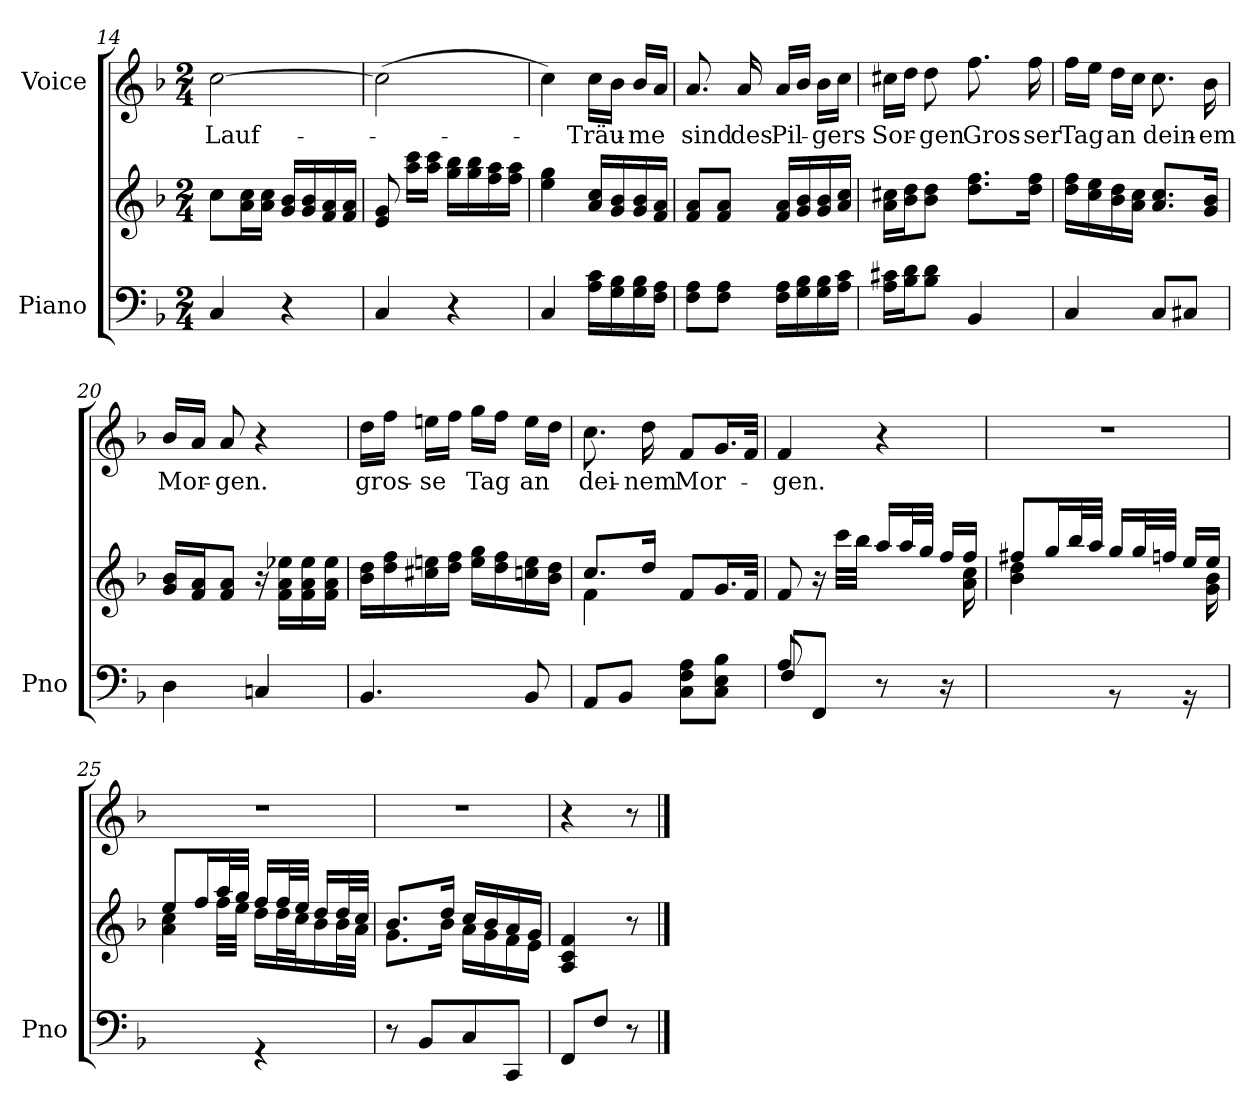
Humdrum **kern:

**kern	**kern	**kern	**text
*part2	*part2	*part1	*part1
*staff3	*staff2	*staff1	*staff1
*I"Piano	*	*I"Voice	*
*I'Pno	*	*	*
*clefF4	*clefG2	*clefG2	*
*k[b-]	*k[b-]	*k[b-]	*
*M2/4	*M2/4	*M2/4	*
=14	=14	=14	=14
!	!	!	!LO:LY:b
4C/	8cc\L	[2cc\	Lauf-
.	16a\ 16cc\L	.	.
.	16a\ 16cc\JJ	.	.
4r	16g/ 16b-/LL	.	.
.	16g/ 16b-/	.	.
.	16f/ 16a/	.	.
.	16f/ 16a/JJ	.	.
=15	=15	=15	=15
4C/	8e/ 8g/	(>2cc\]	.
.	16aa\ 16ccc\LL	.	.
.	16aa\ 16ccc\JJ	.	.
4r	16gg\ 16bb-\LL	.	.
.	16gg\ 16bb-\	.	.
.	16ff\ 16aa\	.	.
.	16ff\ 16aa\JJ	.	.
!!LO:PB:g=z
=16	=16	=16	=16
4C/	4ee\ 4gg\	4cc\)	.
!	!	!	!LO:LY:b
16A\ 16c\LL	16a/ 16cc/LL	16cc\LL	-Träu-
16G\ 16B-\	16g/ 16b-/	16b-\JJ	.
!	!	!	!LO:LY:b
16G\ 16B-\	16g/ 16b-/	16b-/LL	-me
16F\ 16A\JJ	16f/ 16a/JJ	16a/JJ	.
=17	=17	=17	=17
!	!	!	!LO:LY:b
8F\ 8A\L	8f/ 8a/L	8.a/	sind
8F\ 8A\J	8f/ 8a/J	.	.
!	!	!	!LO:LY:b
.	.	16a/	des
!	!	!	!LO:LY:b
16F\ 16A\LL	16f/ 16a/LL	16a/LL	Pil-
16G\ 16B-\	16g/ 16b-/	16b-/JJ	.
!	!	!	!LO:LY:b
16G\ 16B-\	16g/ 16b-/	16b-\LL	-gers
16A\ 16c\JJ	16a/ 16cc/JJ	16cc\JJ	.
=18	=18	=18	=18
!	!	!	!LO:LY:b
16A\ 16c#X\LL	16a\ 16cc#X\LL	16cc#X\LL	Sor-
16B-\ 16d\J	16b-\ 16dd\J	16dd\JJ	.
!	!	!	!LO:LY:b
8B-\ 8d\J	8b-\ 8dd\J	8dd\	-gen
!	!	!	!LO:LY:b
4BB-/	8.dd\ 8.ff\L	8.ff\	Gros-
!	!	!	!LO:LY:b
.	16dd\ 16ff\Jk	16ff\	-ser
=19	=19	=19	=19
!	!	!	!LO:LY:b
4C/	16dd\ 16ff\LL	16ff\LL	Tag
.	16cc\ 16ee\	16ee\JJ	.
!	!	!	!LO:LY:b
.	16b-\ 16dd\	16dd\LL	an
.	16a\ 16cc\JJ	16cc\JJ	.
!	!	!	!LO:LY:b
8C/L	8.a/ 8.cc/L	8.cc\	dein-
8C#X/J	.	.	.
!	!	!	!LO:LY:b
.	16g/ 16b-/Jk	16b-\	-em
!!LO:LB:g=z
=20	=20	=20	=20
!	!	!	!LO:LY:b
4D\	16g/ 16b-/LL	16b-/LL	Mor-
.	16f/ 16a/J	16a/JJ	.
!	!	!	!LO:LY:b
.	8f/ 8a/J	8a/	-gen.
4Cn/	16r	4r	.
.	16f\ 16a\ 16ee-X\LL	.	.
.	16f\ 16a\ 16ee-\	.	.
.	16f\ 16a\ 16ee-\JJ	.	.
=21	=21	=21	=21
!	!	!	!LO:LY:b
4.BB-/	16b-\ 16dd\LL	16dd\LL	gros-
.	16dd\ 16ff\	16ff\JJ	.
!	!	!	!LO:LY:b
.	16cc#X\ 16een\	16een\LL	-se
.	16dd\ 16ff\JJ	16ff\JJ	.
!	!	!	!LO:LY:b
.	16ee\ 16gg\LL	16gg\LL	Tag
.	16dd\ 16ff\	16ff\JJ	.
!	!	!	!LO:LY:b
8BB-/	16ccn\ 16ee\	16ee\LL	an
.	16b-\ 16dd\JJ	16dd\JJ	.
=22	=22	=22	=22
*	*^	*	*
!	!	!	!	!LO:LY:b
8AA/L	8.cc/L	4f\	8.cc\	dei-
8BB-/J	.	.	.	.
!	!	!	!	!LO:LY:b
.	16dd/Jk	.	16dd\	-nem
!	!	!	!	!LO:LY:b
8C\ 8F\ 8A\L	8f/L	4ryy	8f/L	Mor-
8C\ 8E\ 8B-\J	16.g/L	.	16.g/L	.
.	32f/JJk	.	32f/JJk	.
=23	=23	=23	=23	=23
*^	*	*	*	*
!	!	!	!	!	!LO:LY:b
8A/	8F\L	8f/	4..ryy	4f/	-gen.
8ryy	8FF/J	16r	.	.	.
.	.	32ccc\LLL	.	.	.
.	.	32bb-\JJJ	.	.	.
8r	8ryy	16aa/LL	.	4r	.
.	.	32aa/L	.	.	.
.	.	32gg/JJJ	.	.	.
16r	16ryy	16ff/LL	.	.	.
16ryy	16ryy	16ff/JJ	16a\ 16cc\	.	.
*v	*v	*	*	*	*
!!LO:LB:g=z
=24	=24	=24	=24	=24
4ryy	8ff#X/L	4b-\ 4dd\	2r	.
.	16gg/L	.	.	.
.	32bb-/L	.	.	.
.	32aa/JJJ	.	.	.
8rBB	16gg/LL	8.ryy	.	.
.	32gg/L	.	.	.
.	32ffn/JJJ	.	.	.
16rBB	16ee/LL	.	.	.
16ryy	16ee/JJ	16g\ 16b-\	.	.
=25	=25	=25	=25	=25
*	*	*^	*	*
8.rBByy	8ee/L	4a\ 4cc\	8.ryy	2r	.
.	16ff/L	.	.	.	.
16ryy	32aa/L	.	32ff\LLL	.	.
.	32gg/JJJ	.	32ee\JJJ	.	.
4rGG	16ff/LL	16dd\LL	4ryy	.	.
.	32ff/L	32dd\L	.	.	.
.	32ee/JJJ	32cc\J	.	.	.
.	16dd/LL	16b-\	.	.	.
.	32dd/L	32b-\L	.	.	.
.	32cc/JJJ	32a\JJJ	.	.	.
*	*	*v	*v	*	*
=26	=26	=26	=26	=26
8r	8.b-/L	8.g\L	2r	.
8BB-/L	.	.	.	.
.	16dd/Jk	16b-\Jk	.	.
8C/	16cc/LL	16a\LL	.	.
.	16b-/	16g\	.	.
8CC/J	16a/	16f\	.	.
.	16g/JJ	16e\JJ	.	.
*	*v	*v	*	*
=27	=27	=27	=27
8FF/L	4A/ 4c/ 4f/	4r	.
8F\J	.	.	.
8r	8r	8r	.
==	==	==	==
*-	*-	*-	*-
